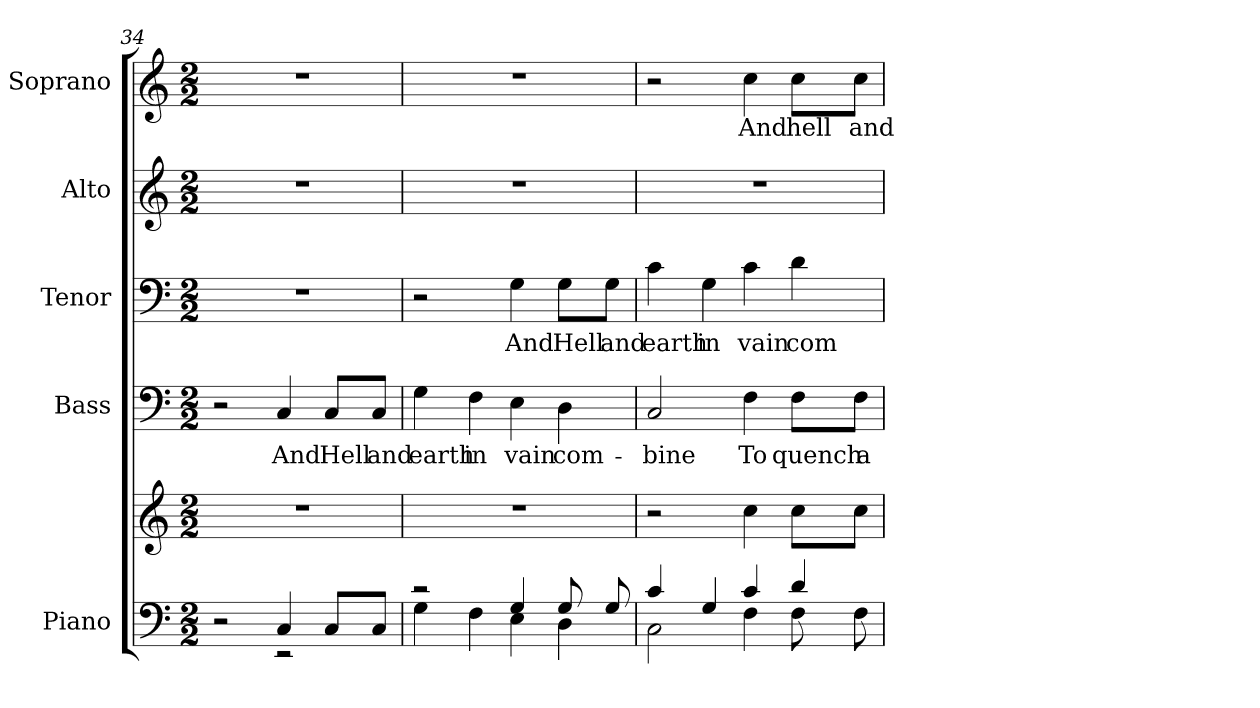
**kern	**kern	**kern	**text	**kern	**text	**kern	**kern	**text
*part5	*part5	*part4	*part4	*part3	*part3	*part2	*part1	*part1
*staff6	*staff5	*staff4	*staff4	*staff3	*staff3	*staff2	*staff1	*staff1
*I"Piano	*	*I"Bass	*	*I"Tenor	*	*I"Alto	*I"Soprano	*
*I'Pno.	*	*I'B.	*	*I'T.	*	*I'A.	*I'S.	*
*clefF4	*clefG2	*clefF4	*	*clefF4	*	*clefG2	*clefG2	*
*k[]	*k[]	*k[]	*	*k[]	*	*k[]	*k[]	*
*C:	*C:	*C:	*	*C:	*	*C:	*C:	*
*M2/2	*M2/2	*M2/2	*	*M2/2	*	*M2/2	*M2/2	*
=34	=34	=34	=34	=34	=34	=34	=34	=34
*^	*	*	*	*	*	*	*	*
2r	2ryy	1r	2r	.	1r	.	1r	1r	.
!	!	!	!	!LO:LY:b:color=#000000	!	!	!	!	!
4Ci/	2r	.	4Ci/	And	.	.	.	.	.
!	!	!	!	!LO:LY:b:color=#000000	!	!	!	!	!
8Ci/L	.	.	8Ci/L	Hell	.	.	.	.	.
!	!	!	!	!LO:LY:b:color=#000000	!	!	!	!	!
8Ci/J	.	.	8Ci/J	and	.	.	.	.	.
=35	=35	=35	=35	=35	=35	=35	=35	=35	=35
!	!	!	!	!LO:LY:b:color=#000000	!	!	!	!	!
2r	4Gi\	1r	4Gi\	earth	2r	.	1r	1r	.
!	!	!	!	!LO:LY:b:color=#000000	!	!	!	!	!
.	4Fi\	.	4Fi\	in	.	.	.	.	.
!	!	!	!	!LO:LY:b:color=#000000	!	!	!	!	!
!	!	!	!	!	!	!LO:LY:b:color=#000000	!	!	!
4Gi/	4Ei\	.	4Ei\	vain	4Gi\	And	.	.	.
!	!	!	!	!LO:LY:b:color=#000000	!	!	!	!	!
!	!	!	!	!	!	!LO:LY:b:color=#000000	!	!	!
8Gi/	4Di\	.	4Di\	com-	8Gi\L	Hell	.	.	.
!	!	!	!	!	!	!LO:LY:b:color=#000000	!	!	!
8Gi/	.	.	.	.	8Gi\J	and	.	.	.
=36	=36	=36	=36	=36	=36	=36	=36	=36	=36
!	!	!	!	!LO:LY:b:color=#000000	!	!	!	!	!
!	!	!	!	!	!	!LO:LY:b:color=#000000	!	!	!
4ci/	2Ci\	2r	2Ci/	-bine	4ci\	earth	1r	2r	.
!	!	!	!	!	!	!LO:LY:b:color=#000000	!	!	!
4Gi/	.	.	.	.	4Gi\	in	.	.	.
!	!	!	!	!LO:LY:b:color=#000000	!	!	!	!	!
!	!	!	!	!	!	!LO:LY:b:color=#000000	!	!	!
!	!	!	!	!	!	!	!	!	!LO:LY:b:color=#000000
4ci/	4Fi\	4cci\	4Fi\	To	4ci\	vain	.	4cci\	And
!	!	!	!	!LO:LY:b:color=#000000	!	!	!	!	!
!	!	!	!	!	!	!LO:LY:b:color=#000000	!	!	!
!	!	!	!	!	!	!	!	!	!LO:LY:b:color=#000000
4di/	8Fi\	8cci\L	8Fi\L	quench	4di\	com-	.	8cci\L	hell
!	!	!	!	!LO:LY:b:color=#000000	!	!	!	!	!
!	!	!	!	!	!	!	!	!	!LO:LY:b:color=#000000
.	8Fi\	8cci\J	8Fi\J	a	.	.	.	8cci\J	and
*v	*v	*	*	*	*	*	*	*	*
=	=	=	=	=	=	=	=	=
*-	*-	*-	*-	*-	*-	*-	*-	*-
